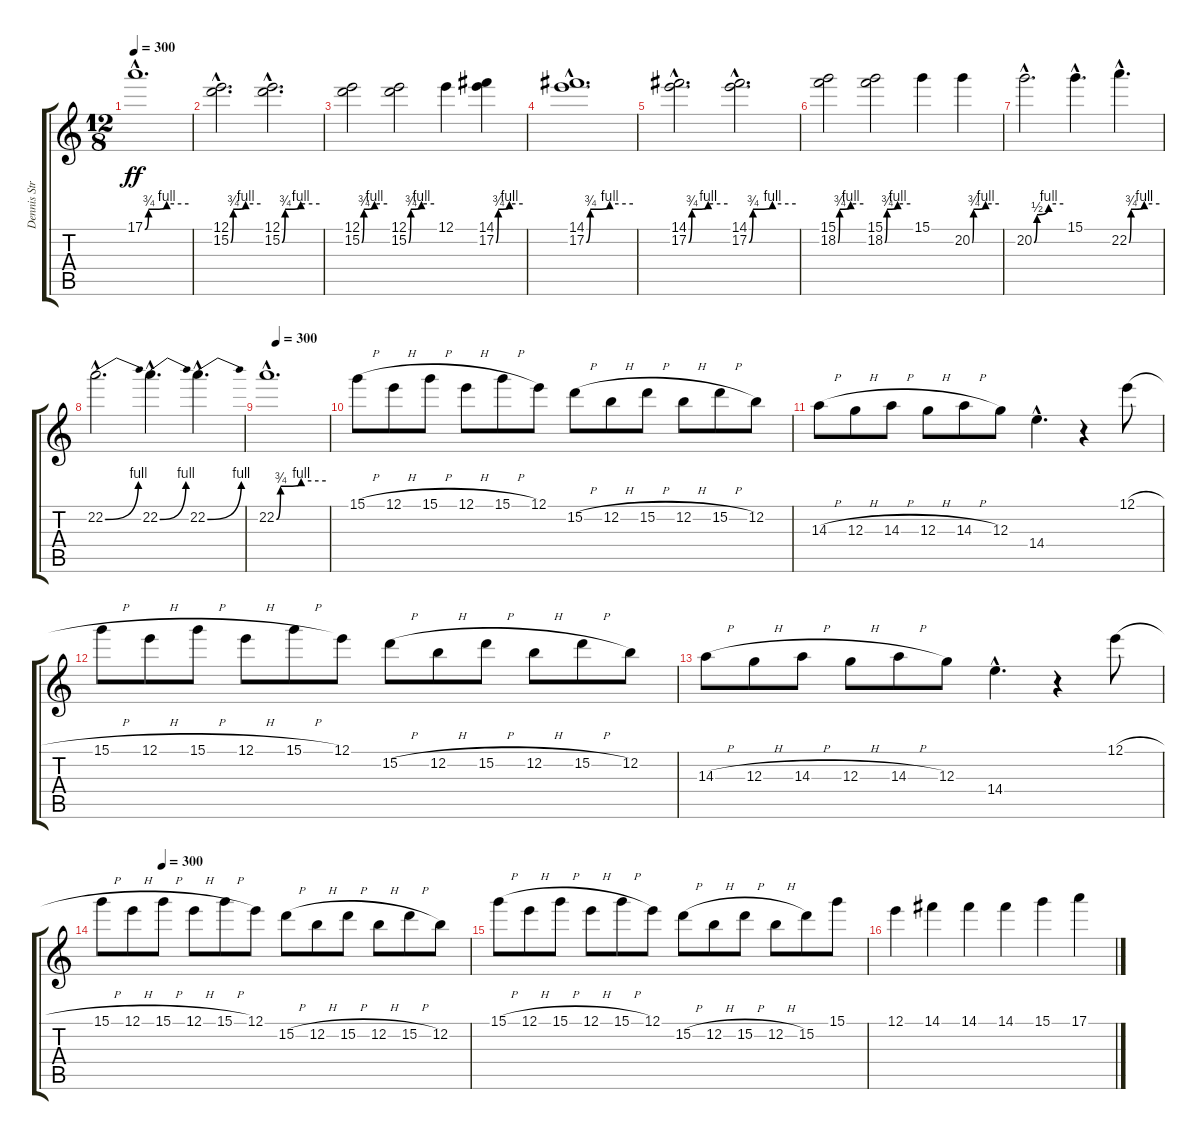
\track ("Dennis Stratton" "Dennis Str") {instrument overdrivenguitar}
\staff {score tabs}
\tuning (E4 B3 G3 D3 A2 E2) {hide}
\ts (12 8)
\tempo 300
\clef g2
\ks c
17.1{be (custom 0 0 5 3 30 4 60 4) hac}.1{d dy ff} |
(12.1{hac} 15.2{be (custom 0 0 5 3 30 4 60 4) hac}).2{d} (12.1{hac} 15.2{be (custom 0 0 5 3 30 4 60 4) hac}).2{d} |
(12.1 15.2{be (custom 0 0 5 3 30 4 60 4)}).2 (12.1 15.2{be (custom 0 0 5 3 30 4 60 4)}).2 12.1.4 (14.1 17.2{be (custom 0 0 5 3 30 4 60 4)}).4 |
(14.1{hac} 17.2{be (custom 0 0 5 3 30 4 60 4) hac}).1{d} |
(14.1{hac} 17.2{be (custom 0 0 5 3 30 4 60 4) hac}).2{d} (14.1{hac} 17.2{be (custom 0 0 5 3 30 4 60 4) hac}).2{d} |
(15.1 18.2{be (custom 0 0 4 3 30 4 60 4)}).2 (15.1 18.2{be (custom 0 0 5 3 30 4 60 4)}).2 15.1.4 20.2{be (custom 0 0 3 3 30 4 60 4)}.4 |
20.2{be (custom 0 0 6 2 30 4 60 4) hac}.2{d} 15.1{hac}.4{d} 22.2{be (custom 0 0 4 3 30 4 60 4) hac}.4{d} |
22.2{be (bend 0 0 60 4) hac}.2{d} 22.2{be (bend 0 0 60 4) hac}.4{d} 22.2{be (bend 0 0 60 4) hac}.4{d} |
\tempo (300 0.16666666666666666)
22.2{be (custom 0 0 5 3 30 4 60 4) hac}.1{d} |
15.1{h}.8 12.1{h}.8 15.1{h}.8 12.1{h}.8 15.1{h}.8 12.1.8 15.2{h}.8 12.2{h}.8 15.2{h}.8 12.2{h}.8 15.2{h}.8 12.2.8 |
14.3{h}.8 12.3{h}.8 14.3{h}.8 12.3{h}.8 14.3{h}.8 12.3.8 14.4{hac}.4{d} r.4 12.1{h}.8 |
15.1{h}.8 12.1{h}.8 15.1{h}.8 12.1{h}.8 15.1{h}.8 12.1.8 15.2{h}.8 12.2{h}.8 15.2{h}.8 12.2{h}.8 15.2{h}.8 12.2.8 |
14.3{h}.8 12.3{h}.8 14.3{h}.8 12.3{h}.8 14.3{h}.8 12.3.8 14.4{hac}.4{d} r.4 12.1{h}.8 |
\tempo (300 0.16666666666666666)
15.1{h}.8 12.1{h}.8 15.1{h}.8 12.1{h}.8 15.1{h}.8 12.1.8 15.2{h}.8 12.2{h}.8 15.2{h}.8 12.2{h}.8 15.2{h}.8 12.2.8 |
15.1{h}.8 12.1{h}.8 15.1{h}.8 12.1{h}.8 15.1{h}.8 12.1.8 15.2{h}.8 12.2{h}.8 15.2{h}.8 12.2{h}.8 15.2.8 15.1.8 |
12.1.4 14.1.4 14.1.4 14.1.4 15.1.4 17.1.4
